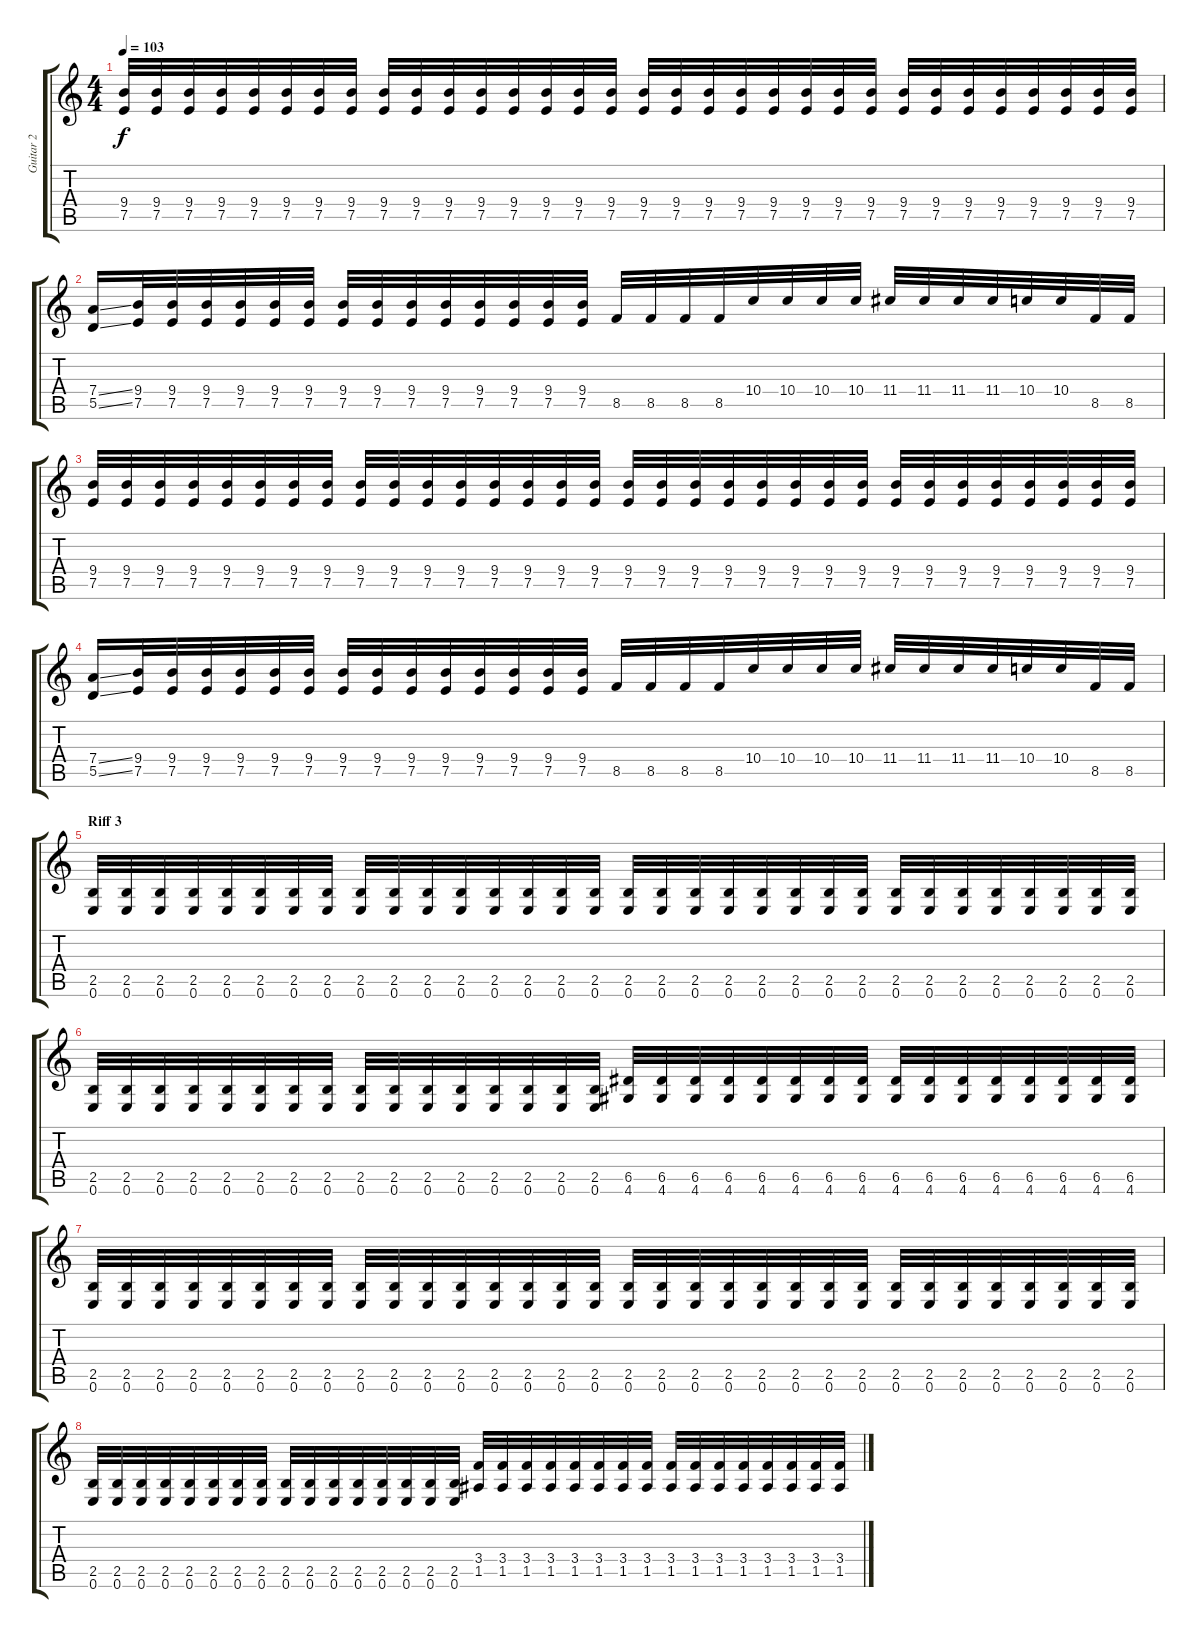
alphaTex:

\track ("Guitar 2" "Guitar 2") {instrument overdrivenguitar}
\staff {score tabs}
\tuning (E4 B3 G3 D3 A2 E2) {hide}
\ts (4 4)
\tempo 103
\clef g2
\ks c
(9.4 7.5).32{dy f} (9.4 7.5).32 (9.4 7.5).32 (9.4 7.5).32 (9.4 7.5).32 (9.4 7.5).32 (9.4 7.5).32 (9.4 7.5).32 (9.4 7.5).32 (9.4 7.5).32 (9.4 7.5).32 (9.4 7.5).32 (9.4 7.5).32 (9.4 7.5).32 (9.4 7.5).32 (9.4 7.5).32 (9.4 7.5).32 (9.4 7.5).32 (9.4 7.5).32 (9.4 7.5).32 (9.4 7.5).32 (9.4 7.5).32 (9.4 7.5).32 (9.4 7.5).32 (9.4 7.5).32 (9.4 7.5).32 (9.4 7.5).32 (9.4 7.5).32 (9.4 7.5).32 (9.4 7.5).32 (9.4 7.5).32 (9.4 7.5).32 |
(7.4{ss} 5.5{ss}).16 (9.4 7.5).32 (9.4 7.5).32 (9.4 7.5).32 (9.4 7.5).32 (9.4 7.5).32 (9.4 7.5).32 (9.4 7.5).32 (9.4 7.5).32 (9.4 7.5).32 (9.4 7.5).32 (9.4 7.5).32 (9.4 7.5).32 (9.4 7.5).32 (9.4 7.5).32 8.5.32 8.5.32 8.5.32 8.5.32 10.4.32 10.4.32 10.4.32 10.4.32 11.4.32 11.4.32 11.4.32 11.4.32 10.4.32 10.4.32 8.5.32 8.5.32 |
(9.4 7.5).32 (9.4 7.5).32 (9.4 7.5).32 (9.4 7.5).32 (9.4 7.5).32 (9.4 7.5).32 (9.4 7.5).32 (9.4 7.5).32 (9.4 7.5).32 (9.4 7.5).32 (9.4 7.5).32 (9.4 7.5).32 (9.4 7.5).32 (9.4 7.5).32 (9.4 7.5).32 (9.4 7.5).32 (9.4 7.5).32 (9.4 7.5).32 (9.4 7.5).32 (9.4 7.5).32 (9.4 7.5).32 (9.4 7.5).32 (9.4 7.5).32 (9.4 7.5).32 (9.4 7.5).32 (9.4 7.5).32 (9.4 7.5).32 (9.4 7.5).32 (9.4 7.5).32 (9.4 7.5).32 (9.4 7.5).32 (9.4 7.5).32 |
(7.4{ss} 5.5{ss}).16 (9.4 7.5).32 (9.4 7.5).32 (9.4 7.5).32 (9.4 7.5).32 (9.4 7.5).32 (9.4 7.5).32 (9.4 7.5).32 (9.4 7.5).32 (9.4 7.5).32 (9.4 7.5).32 (9.4 7.5).32 (9.4 7.5).32 (9.4 7.5).32 (9.4 7.5).32 8.5.32 8.5.32 8.5.32 8.5.32 10.4.32 10.4.32 10.4.32 10.4.32 11.4.32 11.4.32 11.4.32 11.4.32 10.4.32 10.4.32 8.5.32 8.5.32 |
\section ("" "Riff 3")
(2.5 0.6).32 (2.5 0.6).32 (2.5 0.6).32 (2.5 0.6).32 (2.5 0.6).32 (2.5 0.6).32 (2.5 0.6).32 (2.5 0.6).32 (2.5 0.6).32 (2.5 0.6).32 (2.5 0.6).32 (2.5 0.6).32 (2.5 0.6).32 (2.5 0.6).32 (2.5 0.6).32 (2.5 0.6).32 (2.5 0.6).32 (2.5 0.6).32 (2.5 0.6).32 (2.5 0.6).32 (2.5 0.6).32 (2.5 0.6).32 (2.5 0.6).32 (2.5 0.6).32 (2.5 0.6).32 (2.5 0.6).32 (2.5 0.6).32 (2.5 0.6).32 (2.5 0.6).32 (2.5 0.6).32 (2.5 0.6).32 (2.5 0.6).32 |
(2.5 0.6).32 (2.5 0.6).32 (2.5 0.6).32 (2.5 0.6).32 (2.5 0.6).32 (2.5 0.6).32 (2.5 0.6).32 (2.5 0.6).32 (2.5 0.6).32 (2.5 0.6).32 (2.5 0.6).32 (2.5 0.6).32 (2.5 0.6).32 (2.5 0.6).32 (2.5 0.6).32 (2.5 0.6).32 (6.5 4.6).32 (6.5 4.6).32 (6.5 4.6).32 (6.5 4.6).32 (6.5 4.6).32 (6.5 4.6).32 (6.5 4.6).32 (6.5 4.6).32 (6.5 4.6).32 (6.5 4.6).32 (6.5 4.6).32 (6.5 4.6).32 (6.5 4.6).32 (6.5 4.6).32 (6.5 4.6).32 (6.5 4.6).32 |
(2.5 0.6).32 (2.5 0.6).32 (2.5 0.6).32 (2.5 0.6).32 (2.5 0.6).32 (2.5 0.6).32 (2.5 0.6).32 (2.5 0.6).32 (2.5 0.6).32 (2.5 0.6).32 (2.5 0.6).32 (2.5 0.6).32 (2.5 0.6).32 (2.5 0.6).32 (2.5 0.6).32 (2.5 0.6).32 (2.5 0.6).32 (2.5 0.6).32 (2.5 0.6).32 (2.5 0.6).32 (2.5 0.6).32 (2.5 0.6).32 (2.5 0.6).32 (2.5 0.6).32 (2.5 0.6).32 (2.5 0.6).32 (2.5 0.6).32 (2.5 0.6).32 (2.5 0.6).32 (2.5 0.6).32 (2.5 0.6).32 (2.5 0.6).32 |
(2.5 0.6).32 (2.5 0.6).32 (2.5 0.6).32 (2.5 0.6).32 (2.5 0.6).32 (2.5 0.6).32 (2.5 0.6).32 (2.5 0.6).32 (2.5 0.6).32 (2.5 0.6).32 (2.5 0.6).32 (2.5 0.6).32 (2.5 0.6).32 (2.5 0.6).32 (2.5 0.6).32 (2.5 0.6).32 (3.4 1.5).32 (3.4 1.5).32 (3.4 1.5).32 (3.4 1.5).32 (3.4 1.5).32 (3.4 1.5).32 (3.4 1.5).32 (3.4 1.5).32 (3.4 1.5).32 (3.4 1.5).32 (3.4 1.5).32 (3.4 1.5).32 (3.4 1.5).32 (3.4 1.5).32 (3.4 1.5).32 (3.4 1.5).32
